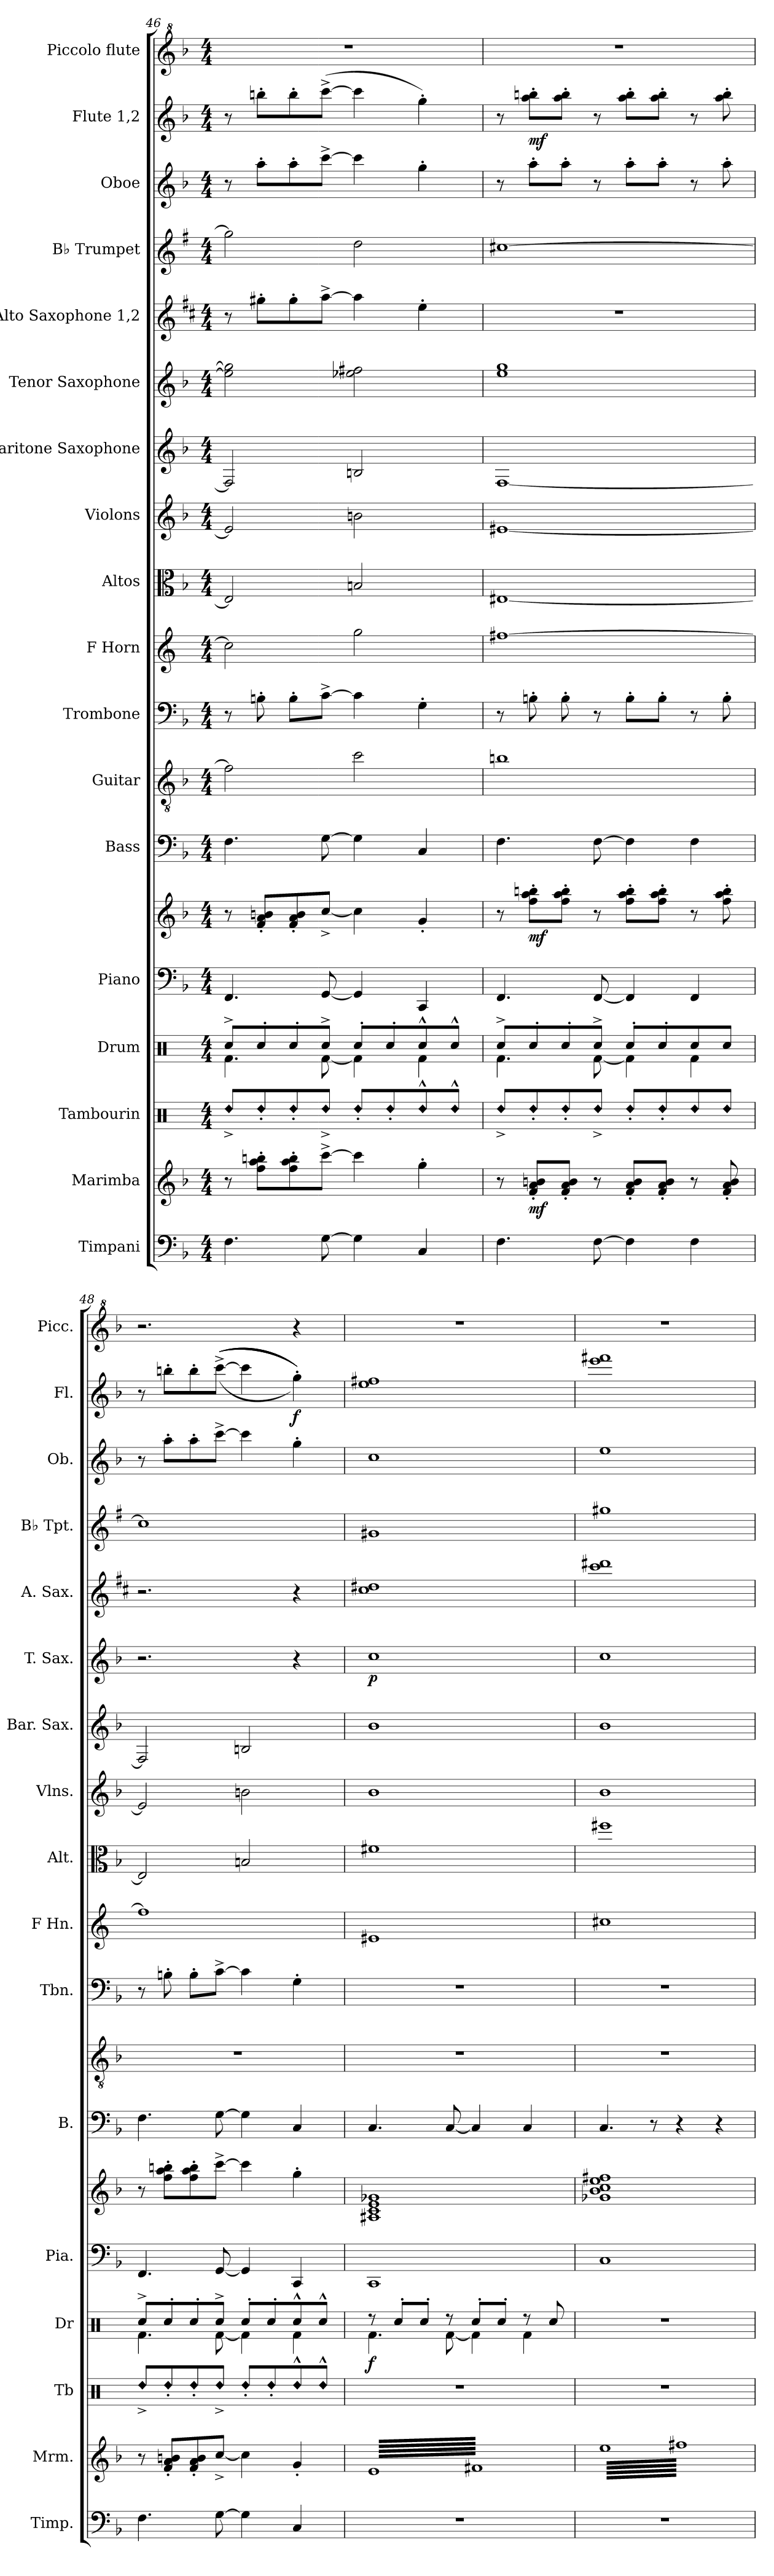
**kern	**kern	**dynam	**kern	**kern	**dynam	**kern	**kern	**dynam	**kern	**kern	**kern	**kern	**kern	**kern	**kern	**kern	**dynam	**kern	**kern	**kern	**kern	**dynam	**kern
*part18	*part17	*part17	*part16	*part15	*part15	*part14	*part14	*part14	*part13	*part12	*part11	*part10	*part9	*part8	*part7	*part6	*part6	*part5	*part4	*part3	*part2	*part2	*part1
*staff19	*staff18	*staff18	*staff17	*staff16	*staff16	*staff15	*staff14	*staff14/15	*staff13	*staff12	*staff11	*staff10	*staff9	*staff8	*staff7	*staff6	*staff6	*staff5	*staff4	*staff3	*staff2	*staff2	*staff1
*I"Timpani	*I"Marimba	*	*I"Tambourin	*I"Drum	*	*I"Piano	*	*	*I"Bass	*I"Guitar	*I"Trombone	*I"F Horn	*I"Altos	*I"Violons	*I"Baritone Saxophone	*I"Tenor Saxophone	*	*I"Alto Saxophone 1,2	*I"B♭ Trumpet	*I"Oboe	*I"Flute 1,2	*	*I"Piccolo flute
*I'Timp.	*I'Mrm.	*	*I'Tb	*I'Dr	*	*I'Pia.	*	*	*I'B.	*	*I'Tbn.	*I'F Hn.	*I'Alt.	*I'Vlns.	*I'Bar. Sax.	*I'T. Sax.	*	*I'A. Sax.	*I'B♭ Tpt.	*I'Ob.	*I'Fl.	*	*I'Picc.
*clefF4	*clefG2	*	*clefX	*clefX	*	*clefF4	*clefG2	*	*clefF4	*clefGv2	*clefF4	*clefG2	*clefC3	*clefG2	*clefG2	*clefG2	*	*clefG2	*clefG2	*clefG2	*clefG2	*	*clefG^2
*	*	*	*	*	*	*	*	*	*ITrd7c12	*	*	*ITrd4c7	*	*	*ITrd12c21	*ITrd8c14	*	*ITrd5c9	*ITrd1c2	*	*	*	*ITrd-7c-12
*k[b-]	*k[b-]	*	*k[]	*k[]	*	*k[b-]	*k[b-]	*	*k[b-]	*k[b-]	*k[b-]	*k[b-]	*k[b-]	*k[b-]	*k[b-]	*k[b-]	*	*k[b-]	*k[b-]	*k[b-]	*k[b-]	*	*k[b-]
*M4/4	*M4/4	*	*M4/4	*M4/4	*	*M4/4	*M4/4	*	*M4/4	*M4/4	*M4/4	*M4/4	*M4/4	*M4/4	*M4/4	*M4/4	*	*M4/4	*M4/4	*M4/4	*M4/4	*	*M4/4
=46	=46	=46	=46	=46	=46	=46	=46	=46	=46	=46	=46	=46	=46	=46	=46	=46	=46	=46	=46	=46	=46	=46	=46
!	!	!	!LO:N:head=diamond	!	!	!	!	!	!	!	!	!	!	!	!	!	!	!	!	!	!	!	!
*	*	*	*	*^	*	*	*	*	*	*	*	*	*	*	*	*	*	*	*	*	*	*	*
4.F\	8r	.	8Rdd^/L	8Rcc^/L	4.Rf\	.	4.FF/	8r	.	4.FF\	2f\]	8r	2f\]	2E#/]	2e#/]	2FF/]	2e\] 2g\]	.	8r	2ff\]	8r	8r	.	1r
!	!	!	!LO:N:head=diamond	!	!	!	!	!	!	!	!	!	!	!	!	!	!	!	!	!	!	!	!	!
.	8ff\' 8aa\' 8bbn\'L	.	8Rdd'/	8Rcc'/	.	.	.	8f/' 8a/' 8bn/'L	.	.	.	8Bn'\	.	.	.	.	.	.	8bn'\L	.	8aa'\L	8bbn'\L	.	.
!	!	!	!LO:N:head=diamond	!	!	!	!	!	!	!	!	!	!	!	!	!	!	!	!	!	!	!	!	!
.	8ff\' 8aa\' 8bb\'	.	8Rdd'/	8Rcc'/	.	.	.	8f/' 8a/' 8b/'	.	.	.	8B'\L	.	.	.	.	.	.	8b'\	.	8aa'\	8bb'\	.	.
!	!	!	!LO:N:head=diamond	!	!	!	!	!	!	!	!	!	!	!	!	!	!	!	!	!	!	!	!	!
[8G\	[8ccc^\J	.	8Rdd^/J	8Rcc^/J	[8Rf\	.	[8GG/	[8cc^/J	.	[8GG\	.	[8c^\J	.	.	.	.	.	.	[8cc^\J	.	[8ccc^\J	(>[8ccc^\J	.	.
!	!	!	!LO:N:head=diamond	!	!	!	!	!	!	!	!	!	!	!	!	!	!	!	!	!	!	!	!	!
4G\]	4ccc\]	.	8Rdd'/L	8Rcc'/L	4Rf\]	.	4GG/]	4cc\]	.	4GG\]	2cc\	4c\]	2cc\	2Bn/	2bn\	2BBn/	2e-X\ 2f#X\	.	4cc\]	2cc\	4ccc\]	4ccc\]	.	.
!	!	!	!LO:N:head=diamond	!	!	!	!	!	!	!	!	!	!	!	!	!	!	!	!	!	!	!	!	!
.	.	.	8Rdd'/	8Rcc'/	.	.	.	.	.	.	.	.	.	.	.	.	.	.	.	.	.	.	.	.
!	!	!	!LO:N:head=diamond	!	!	!	!	!	!	!	!	!	!	!	!	!	!	!	!	!	!	!	!	!
4C/	4gg'\	.	8Rdd^^/	8Rcc^^/	4Rf\	.	4CC/	4g'/	.	4CC/	.	4G'\	.	.	.	.	.	.	4g'\	.	4gg'\	4gg'\)	.	.
!	!	!	!LO:N:head=diamond	!	!	!	!	!	!	!	!	!	!	!	!	!	!	!	!	!	!	!	!	!
.	.	.	8Rdd^^/J	8Rcc^^/J	.	.	.	.	.	.	.	.	.	.	.	.	.	.	.	.	.	.	.	.
=47	=47	=47	=47	=47	=47	=47	=47	=47	=47	=47	=47	=47	=47	=47	=47	=47	=47	=47	=47	=47	=47	=47	=47	=47
!	!	!	!LO:N:head=diamond	!	!	!	!	!	!	!	!	!	!	!	!	!	!	!	!	!	!	!	!	!
4.F\	8r	.	8Rdd^/L	8Rcc^/L	4.Rf\	.	4.FF/	8r	.	4.FF\	1bn	8r	[1bn	[1E#X	[1e#X	[1FF	1e 1g	.	1r	[1bn	8r	8r	.	1r
!	!	!LO:DY:b	!LO:N:head=diamond	!	!	!	!	!	!LO:DY:b	!	!	!	!	!	!	!	!	!	!	!	!	!	!LO:DY:b	!
.	8f/' 8a/' 8bn/'L	mf	8Rdd'/	8Rcc'/	.	.	.	8ff\' 8aa\' 8bbn\'L	mf	.	.	8Bn'\	.	.	.	.	.	.	.	.	8aa'\L	8aa\' 8bbn\'L	mf	.
!	!	!	!LO:N:head=diamond	!	!	!	!	!	!	!	!	!	!	!	!	!	!	!	!	!	!	!	!	!
.	8f/' 8a/' 8b/'J	.	8Rdd'/	8Rcc'/	.	.	.	8ff\' 8aa\' 8bb\'J	.	.	.	8B'\	.	.	.	.	.	.	.	.	8aa'\J	8aa\' 8bb\'J	.	.
!	!	!	!LO:N:head=diamond	!	!	!	!	!	!	!	!	!	!	!	!	!	!	!	!	!	!	!	!	!
[8F\	8r	.	8Rdd^/J	8Rcc^/J	[8Rf\	.	[8FF/	8r	.	[8FF\	.	8r	.	.	.	.	.	.	.	.	8r	8r	.	.
!	!	!	!LO:N:head=diamond	!	!	!	!	!	!	!	!	!	!	!	!	!	!	!	!	!	!	!	!	!
4F\]	8f/' 8a/' 8b/'L	.	8Rdd'/L	8Rcc'/L	4Rf\]	.	4FF/]	8ff\' 8aa\' 8bb\'L	.	4FF\]	.	8B'\L	.	.	.	.	.	.	.	.	8aa'\L	8aa\' 8bb\'L	.	.
!	!	!	!LO:N:head=diamond	!	!	!	!	!	!	!	!	!	!	!	!	!	!	!	!	!	!	!	!	!
.	8f/' 8a/' 8b/'J	.	8Rdd'/	8Rcc'/	.	.	.	8ff\' 8aa\' 8bb\'J	.	.	.	8B'\J	.	.	.	.	.	.	.	.	8aa'\J	8aa\' 8bb\'J	.	.
!	!	!	!LO:N:head=diamond	!	!	!	!	!	!	!	!	!	!	!	!	!	!	!	!	!	!	!	!	!
4F\	8r	.	8Rdd/	8Rcc/	4Rf\	.	4FF/	8r	.	4FF\	.	8r	.	.	.	.	.	.	.	.	8r	8r	.	.
!	!	!	!LO:N:head=diamond	!	!	!	!	!	!	!	!	!	!	!	!	!	!	!	!	!	!	!	!	!
.	8f/' 8a/' 8b/'	.	8Rdd/J	8Rcc/J	.	.	.	8ff\' 8aa\' 8bb\'	.	.	.	8B'\	.	.	.	.	.	.	.	.	8aa'\	8aa\' 8bb\'	.	.
=48	=48	=48	=48	=48	=48	=48	=48	=48	=48	=48	=48	=48	=48	=48	=48	=48	=48	=48	=48	=48	=48	=48	=48	=48
!	!	!	!LO:N:head=diamond	!	!	!	!	!	!	!	!	!	!	!	!	!	!	!	!	!	!	!	!	!
4.F\	8r	.	8Rdd^/L	8Rcc^/L	4.Rf\	.	4.FF/	8r	.	4.FF\	1r	8r	1b]	2E#/]	2e#/]	2FF/]	2.r	.	2.r	1b]	8r	8r	.	2.r
!	!	!	!LO:N:head=diamond	!	!	!	!	!	!	!	!	!	!	!	!	!	!	!	!	!	!	!	!	!
.	8f/' 8a/' 8bn/'L	.	8Rdd'/	8Rcc'/	.	.	.	8ff\' 8aa\' 8bbn\'L	.	.	.	8Bn'\	.	.	.	.	.	.	.	.	8aa'\L	8bbn'\L	.	.
!	!	!	!LO:N:head=diamond	!	!	!	!	!	!	!	!	!	!	!	!	!	!	!	!	!	!	!	!	!
.	8f/' 8a/' 8b/'	.	8Rdd'/	8Rcc'/	.	.	.	8ff\' 8aa\' 8bb\'	.	.	.	8B'\L	.	.	.	.	.	.	.	.	8aa'\	8bb'\	.	.
!	!	!	!LO:N:head=diamond	!	!	!	!	!	!	!	!	!	!	!	!	!	!	!	!	!	!	!	!	!
[8G\	[8cc^/J	.	8Rdd^/J	8Rcc^/J	[8Rf\	.	[8GG/	[8ccc^\J	.	[8GG\	.	[8c^\J	.	.	.	.	.	.	.	.	[8ccc^\J	(>(>(>(>(>(>[8ccc^\J	.	.
!	!	!	!LO:N:head=diamond	!	!	!	!	!	!	!	!	!	!	!	!	!	!	!	!	!	!	!	!	!
4G\]	4cc\]	.	8Rdd'/L	8Rcc'/L	4Rf\]	.	4GG/]	4ccc\]	.	4GG\]	.	4c\]	.	2Bn/	2bn\	2BBn/	.	.	.	.	4ccc\]	4ccc\]	.	.
!	!	!	!LO:N:head=diamond	!	!	!	!	!	!	!	!	!	!	!	!	!	!	!	!	!	!	!	!	!
.	.	.	8Rdd'/	8Rcc'/	.	.	.	.	.	.	.	.	.	.	.	.	.	.	.	.	.	.	.	.
!	!	!	!LO:N:head=diamond	!	!	!	!	!	!	!	!	!	!	!	!	!	!	!	!	!	!	!	!LO:DY:b	!
4C/	4g'/	.	8Rdd^^/	8Rcc^^/	4Rf\	.	4CC/	4gg'\	.	4CC/	.	4G'\	.	.	.	.	4r	.	4r	.	4gg'\	4gg'\))))))	f	4r
!	!	!	!LO:N:head=diamond	!	!	!	!	!	!	!	!	!	!	!	!	!	!	!	!	!	!	!	!	!
.	.	.	8Rdd^^/J	8Rcc^^/J	.	.	.	.	.	.	.	.	.	.	.	.	.	.	.	.	.	.	.	.
=49	=49	=49	=49	=49	=49	=49	=49	=49	=49	=49	=49	=49	=49	=49	=49	=49	=49	=49	=49	=49	=49	=49	=49	=49
!	!	!	!	!	!	!LO:DY:b	!	!	!	!	!	!	!	!	!	!	!	!LO:DY:b	!	!	!	!	!	!
*	*tremolo	*	*	*	*	*	*	*	*	*	*	*	*	*	*	*	*	*	*	*	*	*	*	*
1r	64eLLLL	.	1r	8r	4.Rf\	f	1CC	1A#X 1c 1e 1g-X	.	4.CC/	1r	1r	1A#X	1f#X	1b-	1B-	1c	p	1e 1f#X	1f#X	1cc	1ee 1ff#X	.	1r
.	64f#X	.	.	.	.	.	.	.	.	.	.	.	.	.	.	.	.	.	.	.	.	.	.	.
.	64e	.	.	.	.	.	.	.	.	.	.	.	.	.	.	.	.	.	.	.	.	.	.	.
.	64f#X	.	.	.	.	.	.	.	.	.	.	.	.	.	.	.	.	.	.	.	.	.	.	.
.	64e	.	.	.	.	.	.	.	.	.	.	.	.	.	.	.	.	.	.	.	.	.	.	.
.	64f#X	.	.	.	.	.	.	.	.	.	.	.	.	.	.	.	.	.	.	.	.	.	.	.
.	64e	.	.	.	.	.	.	.	.	.	.	.	.	.	.	.	.	.	.	.	.	.	.	.
.	64f#X	.	.	.	.	.	.	.	.	.	.	.	.	.	.	.	.	.	.	.	.	.	.	.
.	64e	.	.	8Rcc'/L	.	.	.	.	.	.	.	.	.	.	.	.	.	.	.	.	.	.	.	.
.	64f#X	.	.	.	.	.	.	.	.	.	.	.	.	.	.	.	.	.	.	.	.	.	.	.
.	64e	.	.	.	.	.	.	.	.	.	.	.	.	.	.	.	.	.	.	.	.	.	.	.
.	64f#X	.	.	.	.	.	.	.	.	.	.	.	.	.	.	.	.	.	.	.	.	.	.	.
.	64e	.	.	.	.	.	.	.	.	.	.	.	.	.	.	.	.	.	.	.	.	.	.	.
.	64f#X	.	.	.	.	.	.	.	.	.	.	.	.	.	.	.	.	.	.	.	.	.	.	.
.	64e	.	.	.	.	.	.	.	.	.	.	.	.	.	.	.	.	.	.	.	.	.	.	.
.	64f#X	.	.	.	.	.	.	.	.	.	.	.	.	.	.	.	.	.	.	.	.	.	.	.
.	64e	.	.	8Rcc'/J	.	.	.	.	.	.	.	.	.	.	.	.	.	.	.	.	.	.	.	.
.	64f#X	.	.	.	.	.	.	.	.	.	.	.	.	.	.	.	.	.	.	.	.	.	.	.
.	64e	.	.	.	.	.	.	.	.	.	.	.	.	.	.	.	.	.	.	.	.	.	.	.
.	64f#X	.	.	.	.	.	.	.	.	.	.	.	.	.	.	.	.	.	.	.	.	.	.	.
.	64e	.	.	.	.	.	.	.	.	.	.	.	.	.	.	.	.	.	.	.	.	.	.	.
.	64f#X	.	.	.	.	.	.	.	.	.	.	.	.	.	.	.	.	.	.	.	.	.	.	.
.	64e	.	.	.	.	.	.	.	.	.	.	.	.	.	.	.	.	.	.	.	.	.	.	.
.	64f#X	.	.	.	.	.	.	.	.	.	.	.	.	.	.	.	.	.	.	.	.	.	.	.
.	64e	.	.	8r	[8Rf\	.	.	.	.	[8CC/	.	.	.	.	.	.	.	.	.	.	.	.	.	.
.	64f#X	.	.	.	.	.	.	.	.	.	.	.	.	.	.	.	.	.	.	.	.	.	.	.
.	64e	.	.	.	.	.	.	.	.	.	.	.	.	.	.	.	.	.	.	.	.	.	.	.
.	64f#X	.	.	.	.	.	.	.	.	.	.	.	.	.	.	.	.	.	.	.	.	.	.	.
.	64e	.	.	.	.	.	.	.	.	.	.	.	.	.	.	.	.	.	.	.	.	.	.	.
.	64f#X	.	.	.	.	.	.	.	.	.	.	.	.	.	.	.	.	.	.	.	.	.	.	.
.	64e	.	.	.	.	.	.	.	.	.	.	.	.	.	.	.	.	.	.	.	.	.	.	.
.	64f#X	.	.	.	.	.	.	.	.	.	.	.	.	.	.	.	.	.	.	.	.	.	.	.
.	64e	.	.	8Rcc'/L	4Rf\]	.	.	.	.	4CC/]	.	.	.	.	.	.	.	.	.	.	.	.	.	.
.	64f#X	.	.	.	.	.	.	.	.	.	.	.	.	.	.	.	.	.	.	.	.	.	.	.
.	64e	.	.	.	.	.	.	.	.	.	.	.	.	.	.	.	.	.	.	.	.	.	.	.
.	64f#X	.	.	.	.	.	.	.	.	.	.	.	.	.	.	.	.	.	.	.	.	.	.	.
.	64e	.	.	.	.	.	.	.	.	.	.	.	.	.	.	.	.	.	.	.	.	.	.	.
.	64f#X	.	.	.	.	.	.	.	.	.	.	.	.	.	.	.	.	.	.	.	.	.	.	.
.	64e	.	.	.	.	.	.	.	.	.	.	.	.	.	.	.	.	.	.	.	.	.	.	.
.	64f#X	.	.	.	.	.	.	.	.	.	.	.	.	.	.	.	.	.	.	.	.	.	.	.
.	64e	.	.	8Rcc'/J	.	.	.	.	.	.	.	.	.	.	.	.	.	.	.	.	.	.	.	.
.	64f#X	.	.	.	.	.	.	.	.	.	.	.	.	.	.	.	.	.	.	.	.	.	.	.
.	64e	.	.	.	.	.	.	.	.	.	.	.	.	.	.	.	.	.	.	.	.	.	.	.
.	64f#X	.	.	.	.	.	.	.	.	.	.	.	.	.	.	.	.	.	.	.	.	.	.	.
.	64e	.	.	.	.	.	.	.	.	.	.	.	.	.	.	.	.	.	.	.	.	.	.	.
.	64f#X	.	.	.	.	.	.	.	.	.	.	.	.	.	.	.	.	.	.	.	.	.	.	.
.	64e	.	.	.	.	.	.	.	.	.	.	.	.	.	.	.	.	.	.	.	.	.	.	.
.	64f#X	.	.	.	.	.	.	.	.	.	.	.	.	.	.	.	.	.	.	.	.	.	.	.
.	64e	.	.	8r	4Rf\	.	.	.	.	4CC/	.	.	.	.	.	.	.	.	.	.	.	.	.	.
.	64f#X	.	.	.	.	.	.	.	.	.	.	.	.	.	.	.	.	.	.	.	.	.	.	.
.	64e	.	.	.	.	.	.	.	.	.	.	.	.	.	.	.	.	.	.	.	.	.	.	.
.	64f#X	.	.	.	.	.	.	.	.	.	.	.	.	.	.	.	.	.	.	.	.	.	.	.
.	64e	.	.	.	.	.	.	.	.	.	.	.	.	.	.	.	.	.	.	.	.	.	.	.
.	64f#X	.	.	.	.	.	.	.	.	.	.	.	.	.	.	.	.	.	.	.	.	.	.	.
.	64e	.	.	.	.	.	.	.	.	.	.	.	.	.	.	.	.	.	.	.	.	.	.	.
.	64f#X	.	.	.	.	.	.	.	.	.	.	.	.	.	.	.	.	.	.	.	.	.	.	.
.	64e	.	.	8Rcc/	.	.	.	.	.	.	.	.	.	.	.	.	.	.	.	.	.	.	.	.
.	64f#X	.	.	.	.	.	.	.	.	.	.	.	.	.	.	.	.	.	.	.	.	.	.	.
.	64e	.	.	.	.	.	.	.	.	.	.	.	.	.	.	.	.	.	.	.	.	.	.	.
.	64f#X	.	.	.	.	.	.	.	.	.	.	.	.	.	.	.	.	.	.	.	.	.	.	.
.	64e	.	.	.	.	.	.	.	.	.	.	.	.	.	.	.	.	.	.	.	.	.	.	.
.	64f#X	.	.	.	.	.	.	.	.	.	.	.	.	.	.	.	.	.	.	.	.	.	.	.
.	64e	.	.	.	.	.	.	.	.	.	.	.	.	.	.	.	.	.	.	.	.	.	.	.
.	64f#XJJJJ	.	.	.	.	.	.	.	.	.	.	.	.	.	.	.	.	.	.	.	.	.	.	.
*	*	*	*	*v	*v	*	*	*	*	*	*	*	*	*	*	*	*	*	*	*	*	*	*	*
!!LO:PB:g=z
=50	=50	=50	=50	=50	=50	=50	=50	=50	=50	=50	=50	=50	=50	=50	=50	=50	=50	=50	=50	=50	=50	=50	=50
1r	64eeLLLL	.	1r	1r	.	1C	1g-X 1b- 1cc 1ee 1ff#X	.	4.CC/	1r	1r	1f#X	1ff#X	1b-	1B-	1c	.	1ee 1ff#X	1ff#X	1ee	1eee 1fff#X	.	1r
.	64ff#X	.	.	.	.	.	.	.	.	.	.	.	.	.	.	.	.	.	.	.	.	.	.
.	64ee	.	.	.	.	.	.	.	.	.	.	.	.	.	.	.	.	.	.	.	.	.	.
.	64ff#X	.	.	.	.	.	.	.	.	.	.	.	.	.	.	.	.	.	.	.	.	.	.
.	64ee	.	.	.	.	.	.	.	.	.	.	.	.	.	.	.	.	.	.	.	.	.	.
.	64ff#X	.	.	.	.	.	.	.	.	.	.	.	.	.	.	.	.	.	.	.	.	.	.
.	64ee	.	.	.	.	.	.	.	.	.	.	.	.	.	.	.	.	.	.	.	.	.	.
.	64ff#X	.	.	.	.	.	.	.	.	.	.	.	.	.	.	.	.	.	.	.	.	.	.
.	64ee	.	.	.	.	.	.	.	.	.	.	.	.	.	.	.	.	.	.	.	.	.	.
.	64ff#X	.	.	.	.	.	.	.	.	.	.	.	.	.	.	.	.	.	.	.	.	.	.
.	64ee	.	.	.	.	.	.	.	.	.	.	.	.	.	.	.	.	.	.	.	.	.	.
.	64ff#X	.	.	.	.	.	.	.	.	.	.	.	.	.	.	.	.	.	.	.	.	.	.
.	64ee	.	.	.	.	.	.	.	.	.	.	.	.	.	.	.	.	.	.	.	.	.	.
.	64ff#X	.	.	.	.	.	.	.	.	.	.	.	.	.	.	.	.	.	.	.	.	.	.
.	64ee	.	.	.	.	.	.	.	.	.	.	.	.	.	.	.	.	.	.	.	.	.	.
.	64ff#X	.	.	.	.	.	.	.	.	.	.	.	.	.	.	.	.	.	.	.	.	.	.
.	64ee	.	.	.	.	.	.	.	.	.	.	.	.	.	.	.	.	.	.	.	.	.	.
.	64ff#X	.	.	.	.	.	.	.	.	.	.	.	.	.	.	.	.	.	.	.	.	.	.
.	64ee	.	.	.	.	.	.	.	.	.	.	.	.	.	.	.	.	.	.	.	.	.	.
.	64ff#X	.	.	.	.	.	.	.	.	.	.	.	.	.	.	.	.	.	.	.	.	.	.
.	64ee	.	.	.	.	.	.	.	.	.	.	.	.	.	.	.	.	.	.	.	.	.	.
.	64ff#X	.	.	.	.	.	.	.	.	.	.	.	.	.	.	.	.	.	.	.	.	.	.
.	64ee	.	.	.	.	.	.	.	.	.	.	.	.	.	.	.	.	.	.	.	.	.	.
.	64ff#X	.	.	.	.	.	.	.	.	.	.	.	.	.	.	.	.	.	.	.	.	.	.
.	64ee	.	.	.	.	.	.	.	8r	.	.	.	.	.	.	.	.	.	.	.	.	.	.
.	64ff#X	.	.	.	.	.	.	.	.	.	.	.	.	.	.	.	.	.	.	.	.	.	.
.	64ee	.	.	.	.	.	.	.	.	.	.	.	.	.	.	.	.	.	.	.	.	.	.
.	64ff#X	.	.	.	.	.	.	.	.	.	.	.	.	.	.	.	.	.	.	.	.	.	.
.	64ee	.	.	.	.	.	.	.	.	.	.	.	.	.	.	.	.	.	.	.	.	.	.
.	64ff#X	.	.	.	.	.	.	.	.	.	.	.	.	.	.	.	.	.	.	.	.	.	.
.	64ee	.	.	.	.	.	.	.	.	.	.	.	.	.	.	.	.	.	.	.	.	.	.
.	64ff#X	.	.	.	.	.	.	.	.	.	.	.	.	.	.	.	.	.	.	.	.	.	.
.	64ee	.	.	.	.	.	.	.	4r	.	.	.	.	.	.	.	.	.	.	.	.	.	.
.	64ff#X	.	.	.	.	.	.	.	.	.	.	.	.	.	.	.	.	.	.	.	.	.	.
.	64ee	.	.	.	.	.	.	.	.	.	.	.	.	.	.	.	.	.	.	.	.	.	.
.	64ff#X	.	.	.	.	.	.	.	.	.	.	.	.	.	.	.	.	.	.	.	.	.	.
.	64ee	.	.	.	.	.	.	.	.	.	.	.	.	.	.	.	.	.	.	.	.	.	.
.	64ff#X	.	.	.	.	.	.	.	.	.	.	.	.	.	.	.	.	.	.	.	.	.	.
.	64ee	.	.	.	.	.	.	.	.	.	.	.	.	.	.	.	.	.	.	.	.	.	.
.	64ff#X	.	.	.	.	.	.	.	.	.	.	.	.	.	.	.	.	.	.	.	.	.	.
.	64ee	.	.	.	.	.	.	.	.	.	.	.	.	.	.	.	.	.	.	.	.	.	.
.	64ff#X	.	.	.	.	.	.	.	.	.	.	.	.	.	.	.	.	.	.	.	.	.	.
.	64ee	.	.	.	.	.	.	.	.	.	.	.	.	.	.	.	.	.	.	.	.	.	.
.	64ff#X	.	.	.	.	.	.	.	.	.	.	.	.	.	.	.	.	.	.	.	.	.	.
.	64ee	.	.	.	.	.	.	.	.	.	.	.	.	.	.	.	.	.	.	.	.	.	.
.	64ff#X	.	.	.	.	.	.	.	.	.	.	.	.	.	.	.	.	.	.	.	.	.	.
.	64ee	.	.	.	.	.	.	.	.	.	.	.	.	.	.	.	.	.	.	.	.	.	.
.	64ff#X	.	.	.	.	.	.	.	.	.	.	.	.	.	.	.	.	.	.	.	.	.	.
.	64ee	.	.	.	.	.	.	.	4r	.	.	.	.	.	.	.	.	.	.	.	.	.	.
.	64ff#X	.	.	.	.	.	.	.	.	.	.	.	.	.	.	.	.	.	.	.	.	.	.
.	64ee	.	.	.	.	.	.	.	.	.	.	.	.	.	.	.	.	.	.	.	.	.	.
.	64ff#X	.	.	.	.	.	.	.	.	.	.	.	.	.	.	.	.	.	.	.	.	.	.
.	64ee	.	.	.	.	.	.	.	.	.	.	.	.	.	.	.	.	.	.	.	.	.	.
.	64ff#X	.	.	.	.	.	.	.	.	.	.	.	.	.	.	.	.	.	.	.	.	.	.
.	64ee	.	.	.	.	.	.	.	.	.	.	.	.	.	.	.	.	.	.	.	.	.	.
.	64ff#X	.	.	.	.	.	.	.	.	.	.	.	.	.	.	.	.	.	.	.	.	.	.
.	64ee	.	.	.	.	.	.	.	.	.	.	.	.	.	.	.	.	.	.	.	.	.	.
.	64ff#X	.	.	.	.	.	.	.	.	.	.	.	.	.	.	.	.	.	.	.	.	.	.
.	64ee	.	.	.	.	.	.	.	.	.	.	.	.	.	.	.	.	.	.	.	.	.	.
.	64ff#X	.	.	.	.	.	.	.	.	.	.	.	.	.	.	.	.	.	.	.	.	.	.
.	64ee	.	.	.	.	.	.	.	.	.	.	.	.	.	.	.	.	.	.	.	.	.	.
.	64ff#X	.	.	.	.	.	.	.	.	.	.	.	.	.	.	.	.	.	.	.	.	.	.
.	64ee	.	.	.	.	.	.	.	.	.	.	.	.	.	.	.	.	.	.	.	.	.	.
.	64ff#XJJJJ	.	.	.	.	.	.	.	.	.	.	.	.	.	.	.	.	.	.	.	.	.	.
*	*Xtremolo	*	*	*	*	*	*	*	*	*	*	*	*	*	*	*	*	*	*	*	*	*	*
.	.	.	.	.	.	.	.	.	.	.	.	.	.	.	.	.	.	.	.	.	.	.	.
.	.	.	.	.	.	.	.	.	.	.	.	.	.	.	.	.	.	.	.	.	.	.	.
.	.	.	.	.	.	.	.	.	.	.	.	.	.	.	.	.	.	.	.	.	.	.	.
.	.	.	.	.	.	.	.	.	.	.	.	.	.	.	.	.	.	.	.	.	.	.	.
.	.	.	.	.	.	.	.	.	.	.	.	.	.	.	.	.	.	.	.	.	.	.	.
.	.	.	.	.	.	.	.	.	.	.	.	.	.	.	.	.	.	.	.	.	.	.	.
.	.	.	.	.	.	.	.	.	.	.	.	.	.	.	.	.	.	.	.	.	.	.	.
.	.	.	.	.	.	.	.	.	.	.	.	.	.	.	.	.	.	.	.	.	.	.	.
.	.	.	.	.	.	.	.	.	.	.	.	.	.	.	.	.	.	.	.	.	.	.	.
.	.	.	.	.	.	.	.	.	.	.	.	.	.	.	.	.	.	.	.	.	.	.	.
.	.	.	.	.	.	.	.	.	.	.	.	.	.	.	.	.	.	.	.	.	.	.	.
.	.	.	.	.	.	.	.	.	.	.	.	.	.	.	.	.	.	.	.	.	.	.	.
.	.	.	.	.	.	.	.	.	.	.	.	.	.	.	.	.	.	.	.	.	.	.	.
.	.	.	.	.	.	.	.	.	.	.	.	.	.	.	.	.	.	.	.	.	.	.	.
.	.	.	.	.	.	.	.	.	.	.	.	.	.	.	.	.	.	.	.	.	.	.	.
.	.	.	.	.	.	.	.	.	.	.	.	.	.	.	.	.	.	.	.	.	.	.	.
.	.	.	.	.	.	.	.	.	.	.	.	.	.	.	.	.	.	.	.	.	.	.	.
.	.	.	.	.	.	.	.	.	.	.	.	.	.	.	.	.	.	.	.	.	.	.	.
.	.	.	.	.	.	.	.	.	.	.	.	.	.	.	.	.	.	.	.	.	.	.	.
.	.	.	.	.	.	.	.	.	.	.	.	.	.	.	.	.	.	.	.	.	.	.	.
.	.	.	.	.	.	.	.	.	.	.	.	.	.	.	.	.	.	.	.	.	.	.	.
.	.	.	.	.	.	.	.	.	.	.	.	.	.	.	.	.	.	.	.	.	.	.	.
.	.	.	.	.	.	.	.	.	.	.	.	.	.	.	.	.	.	.	.	.	.	.	.
.	.	.	.	.	.	.	.	.	.	.	.	.	.	.	.	.	.	.	.	.	.	.	.
.	.	.	.	.	.	.	.	.	.	.	.	.	.	.	.	.	.	.	.	.	.	.	.
.	.	.	.	.	.	.	.	.	.	.	.	.	.	.	.	.	.	.	.	.	.	.	.
.	.	.	.	.	.	.	.	.	.	.	.	.	.	.	.	.	.	.	.	.	.	.	.
.	.	.	.	.	.	.	.	.	.	.	.	.	.	.	.	.	.	.	.	.	.	.	.
.	.	.	.	.	.	.	.	.	.	.	.	.	.	.	.	.	.	.	.	.	.	.	.
.	.	.	.	.	.	.	.	.	.	.	.	.	.	.	.	.	.	.	.	.	.	.	.
.	.	.	.	.	.	.	.	.	.	.	.	.	.	.	.	.	.	.	.	.	.	.	.
.	.	.	.	.	.	.	.	.	.	.	.	.	.	.	.	.	.	.	.	.	.	.	.
=	=	=	=	=	=	=	=	=	=	=	=	=	=	=	=	=	=	=	=	=	=	=	=
*-	*-	*-	*-	*-	*-	*-	*-	*-	*-	*-	*-	*-	*-	*-	*-	*-	*-	*-	*-	*-	*-	*-	*-
